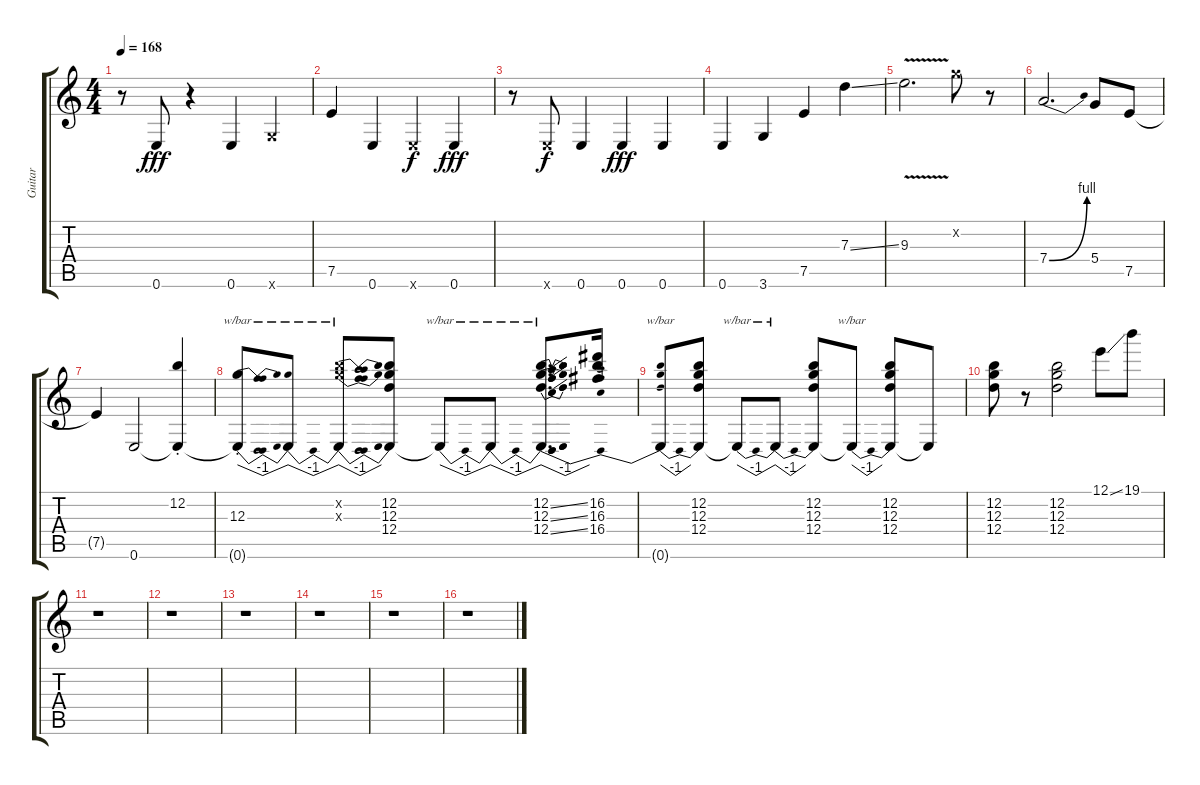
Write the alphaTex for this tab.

\track ("Guitar" "Guitar") {instrument overdrivenguitar}
\staff {score tabs}
\tuning (E4 B3 G3 D3 A2 E2) {hide}
\ts (4 4)
\tempo 168
\clef g2
\ks c
r.8{dy fff} 0.6.8 r.4 0.6.4 3.6{x}.4 |
7.5.4 0.6.4 0.6{x}.4{dy f} 0.6.4{dy fff} |
r.8 0.6{x}.8{dy f} 0.6.4 0.6.4{dy fff} 0.6.4 |
0.6.4 3.6.4 7.5.4 7.3{ss}.4 |
9.3{v}.2{d} 8.2{x}.8 r.8 |
7.4{be (bend 0 0 60 4)}.2{d} 5.4.8 7.5.8 |
7.5{t}.4 0.6.2 (12.2{st} 0.6{t}).4 |
(12.3{st} 0.6{t}).8{tbe (dip default 0 0 30 -4 60 0)} 0.6{t}.8{tbe (dip default 0 0 30 -4 60 0)} (12.2{x} 12.3{x} 0.6{t}).8{tbe (dip default 0 0 30 -4 60 0)} (12.2 12.3 12.4 0.6{t}).8 0.6{t}.8{tbe (dip default 0 0 30 -4 60 0)} 0.6{t}.8{tbe (dip default 0 0 30 -4 60 0)} (12.2{ss} 12.3{ss} 12.4{ss} 0.6{t}).8{d tbe (dip default 0 0 30 -4 60 0)} (16.2 16.3 16.4).16 |
0.6{t}.8{tbe (dip default 0 0 30 -4 60 0)} (12.2 12.3 12.4 0.6{t}).8 0.6{t}.8{tbe (dip default 0 0 30 -4 60 0)} 0.6{t}.8{tbe (dip default 0 0 30 -4 60 0)} (12.2 12.3 12.4 0.6{t}).8 0.6{t}.8{tbe (dip default 0 0 30 -4 60 0)} (12.2 12.3 12.4 0.6{t}).8 0.6{t}.8 |
(12.2 12.3 12.4).8 r.8 (12.2 12.3 12.4).2 12.1{ss}.8 19.1.8 |
r.1 |
r.1 |
r.1 |
r.1 |
r.1 |
r.1
